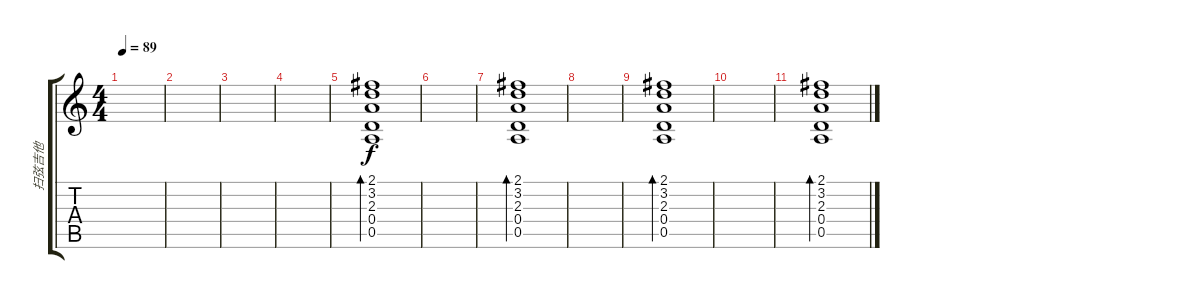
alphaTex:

\track ("扫弦吉他" "扫弦吉他") {instrument acousticguitarsteel}
\staff {score tabs}
\tuning (E4 B3 G3 D3 A2 E2) {hide}
\ts (4 4)
\tempo 89
\clef g2
\ks c
|
|
|
|
(2.1 3.2 2.3 0.4 0.5).1{bd 120} |
|
(2.1 3.2 2.3 0.4 0.5).1{bd 120} |
|
(2.1 3.2 2.3 0.4 0.5).1{bd 120} |
|
(2.1 3.2 2.3 0.4 0.5).1{bd 120}
